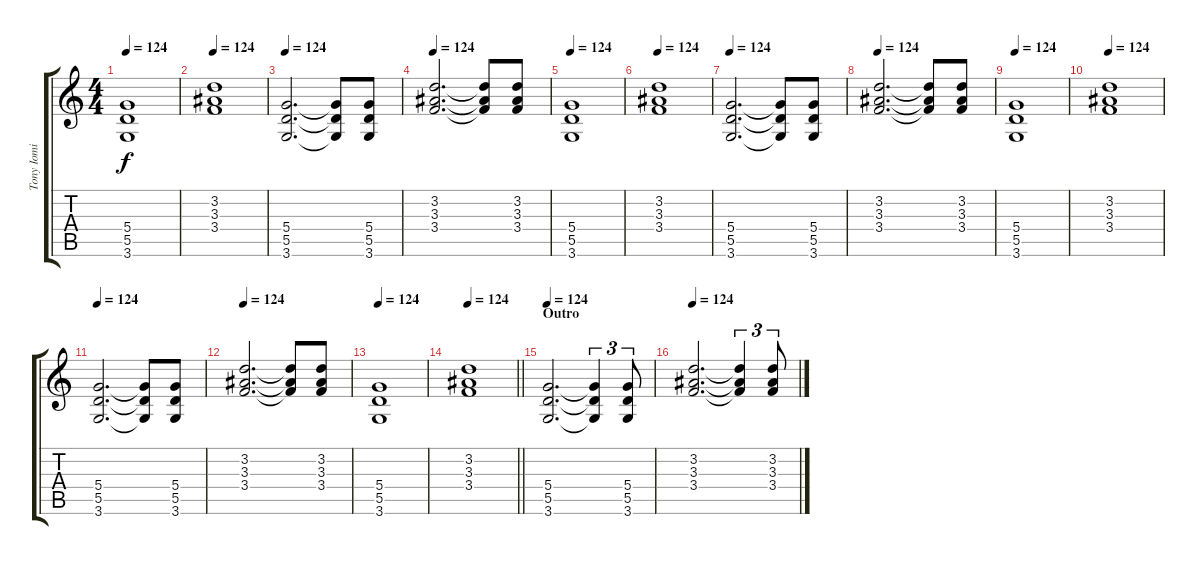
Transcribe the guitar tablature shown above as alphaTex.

\track ("Tony Iomi Guitar 2" "Tony Iomi ") {instrument overdrivenguitar}
\staff {score tabs}
\tuning (E4 B3 G3 D3 A2 E2) {hide}
\ts (4 4)
\tempo 124
\clef g2
\ks c
(5.4 5.5 3.6).1{dy f} |
\tempo 124
(3.2 3.3 3.4).1 |
\tempo 124
(5.4 5.5 3.6).2{d} (5.4{t} 5.5{t} 3.6{t}).8 (5.4 5.5 3.6).8 |
\tempo 124
(3.2 3.3 3.4).2{d} (3.2{t} 3.3{t} 3.4{t}).8 (3.2 3.3 3.4).8 |
\tempo 124
(5.4 5.5 3.6).1 |
\tempo 124
(3.2 3.3 3.4).1 |
\tempo 124
(5.4 5.5 3.6).2{d} (5.4{t} 5.5{t} 3.6{t}).8 (5.4 5.5 3.6).8 |
\tempo 124
(3.2 3.3 3.4).2{d} (3.2{t} 3.3{t} 3.4{t}).8 (3.2 3.3 3.4).8 |
\tempo 124
(5.4 5.5 3.6).1 |
\tempo 124
(3.2 3.3 3.4).1 |
\tempo 124
(5.4 5.5 3.6).2{d} (5.4{t} 5.5{t} 3.6{t}).8 (5.4 5.5 3.6).8 |
\tempo 124
(3.2 3.3 3.4).2{d} (3.2{t} 3.3{t} 3.4{t}).8 (3.2 3.3 3.4).8 |
\tempo 124
(5.4 5.5 3.6).1 |
\tempo 124
\barLineRight lightlight
(3.2 3.3 3.4).1 |
\section ("" "Outro")
\tempo 124
(5.4 5.5 3.6).2{d} (5.4{t} 5.5{t} 3.6{t}).4{tu (3 2)} (5.4 5.5 3.6).8{tu (3 2)} |
\tempo 124
(3.2 3.3 3.4).2{d} (3.2{t} 3.3{t} 3.4{t}).4{tu (3 2)} (3.2 3.3 3.4).8{tu (3 2)}
